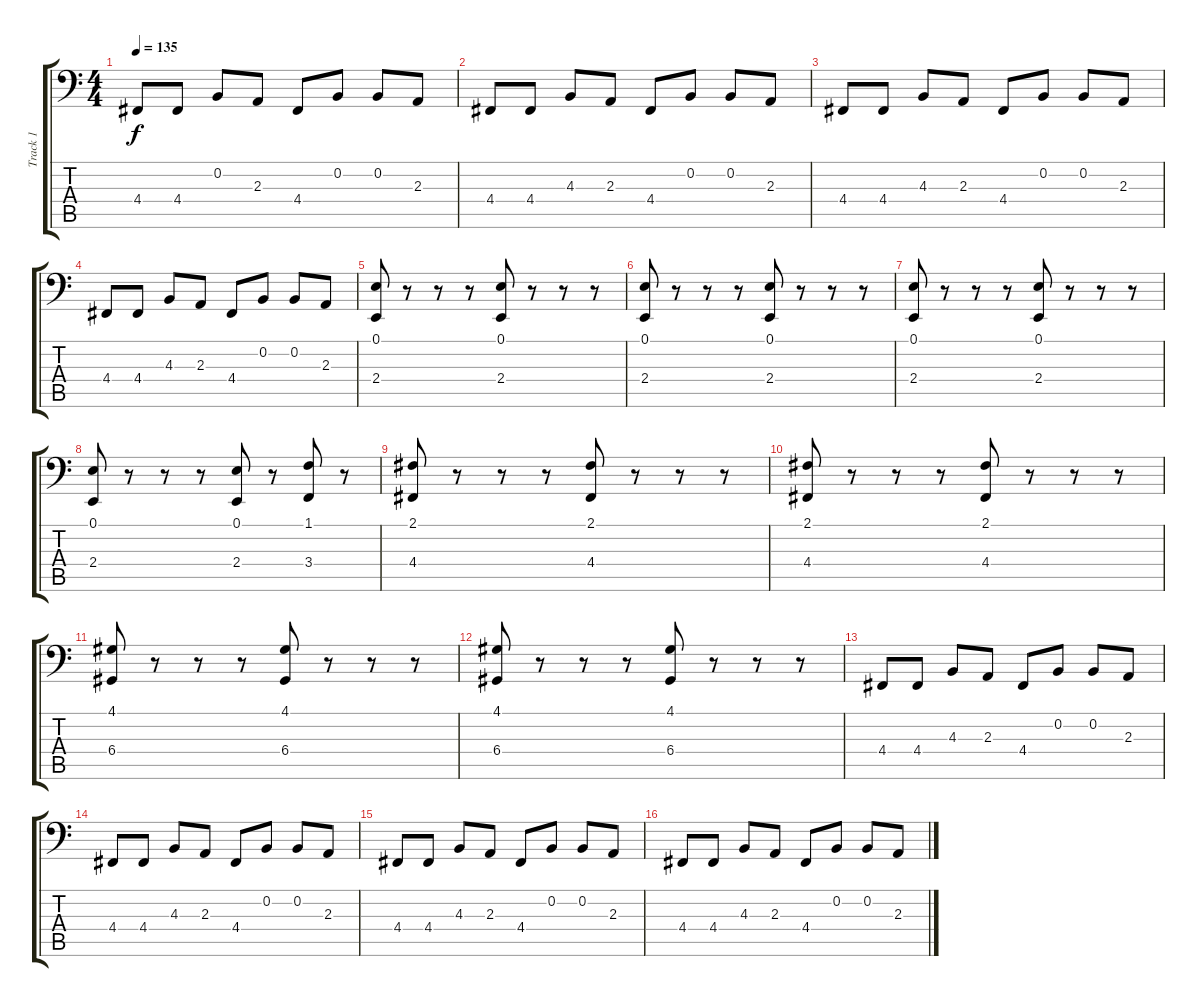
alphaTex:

\track ("Track 1" "Track 1") {instrument lead8bassandlead}
\staff {score tabs}
\tuning (E3 B2 G2 D2 A1 E1) {hide}
\ts (4 4)
\tempo 135
\clef f4
\ks c
4.4.8{dy f} 4.4.8 0.2.8 2.3.8 4.4.8 0.2.8 0.2.8 2.3.8 |
4.4.8 4.4.8 4.3.8 2.3.8 4.4.8 0.2.8 0.2.8 2.3.8 |
4.4.8 4.4.8 4.3.8 2.3.8 4.4.8 0.2.8 0.2.8 2.3.8 |
4.4.8 4.4.8 4.3.8 2.3.8 4.4.8 0.2.8 0.2.8 2.3.8 |
(0.1 2.4).8 r.8 r.8 r.8 (0.1 2.4).8 r.8 r.8 r.8 |
(0.1 2.4).8 r.8 r.8 r.8 (0.1 2.4).8 r.8 r.8 r.8 |
(0.1 2.4).8 r.8 r.8 r.8 (0.1 2.4).8 r.8 r.8 r.8 |
(0.1 2.4).8 r.8 r.8 r.8 (0.1 2.4).8 r.8 (1.1 3.4).8 r.8 |
(2.1 4.4).8 r.8 r.8 r.8 (2.1 4.4).8 r.8 r.8 r.8 |
(2.1 4.4).8 r.8 r.8 r.8 (2.1 4.4).8 r.8 r.8 r.8 |
(4.1 6.4).8 r.8 r.8 r.8 (4.1 6.4).8 r.8 r.8 r.8 |
(4.1 6.4).8 r.8 r.8 r.8 (4.1 6.4).8 r.8 r.8 r.8 |
4.4.8 4.4.8 4.3.8 2.3.8 4.4.8 0.2.8 0.2.8 2.3.8 |
4.4.8 4.4.8 4.3.8 2.3.8 4.4.8 0.2.8 0.2.8 2.3.8 |
4.4.8 4.4.8 4.3.8 2.3.8 4.4.8 0.2.8 0.2.8 2.3.8 |
4.4.8 4.4.8 4.3.8 2.3.8 4.4.8 0.2.8 0.2.8 2.3.8
